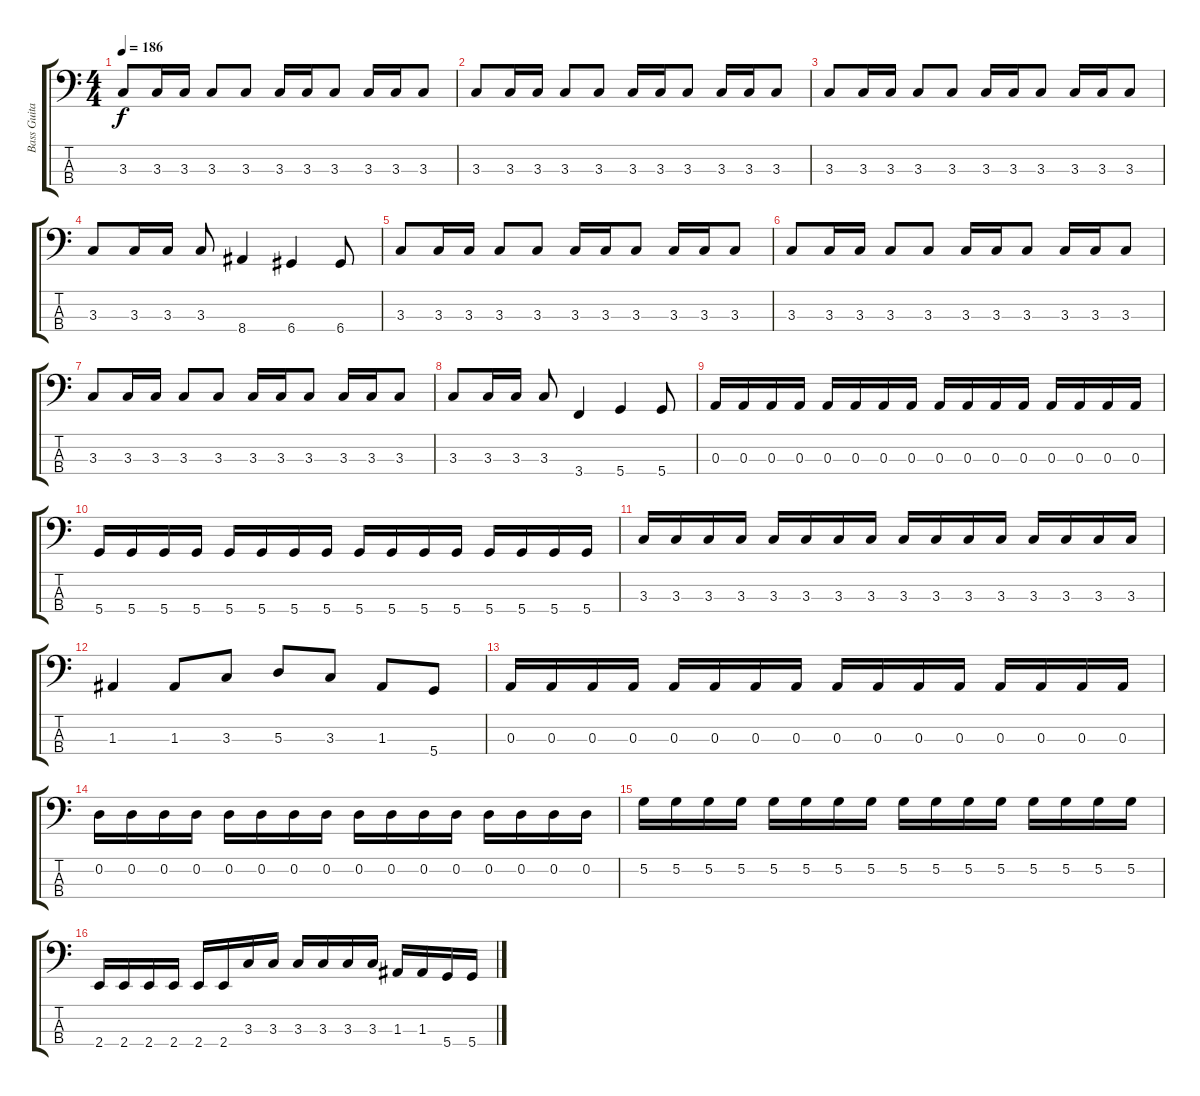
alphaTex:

\track ("Bass Guitar" "Bass Guita") {instrument electricbassfinger}
\staff {score tabs}
\tuning (G2 D2 A1 D1) {hide}
\ts (4 4)
\tempo 186
\clef f4
\ks c
3.3.8{dy f} 3.3.16 3.3.16 3.3.8 3.3.8 3.3.16 3.3.16 3.3.8 3.3.16 3.3.16 3.3.8 |
3.3.8 3.3.16 3.3.16 3.3.8 3.3.8 3.3.16 3.3.16 3.3.8 3.3.16 3.3.16 3.3.8 |
3.3.8 3.3.16 3.3.16 3.3.8 3.3.8 3.3.16 3.3.16 3.3.8 3.3.16 3.3.16 3.3.8 |
3.3.8 3.3.16 3.3.16 3.3.8 8.4.4 6.4.4 6.4.8 |
3.3.8 3.3.16 3.3.16 3.3.8 3.3.8 3.3.16 3.3.16 3.3.8 3.3.16 3.3.16 3.3.8 |
3.3.8 3.3.16 3.3.16 3.3.8 3.3.8 3.3.16 3.3.16 3.3.8 3.3.16 3.3.16 3.3.8 |
3.3.8 3.3.16 3.3.16 3.3.8 3.3.8 3.3.16 3.3.16 3.3.8 3.3.16 3.3.16 3.3.8 |
3.3.8 3.3.16 3.3.16 3.3.8 3.4.4 5.4.4 5.4.8 |
0.3.16 0.3.16 0.3.16 0.3.16 0.3.16 0.3.16 0.3.16 0.3.16 0.3.16 0.3.16 0.3.16 0.3.16 0.3.16 0.3.16 0.3.16 0.3.16 |
5.4.16 5.4.16 5.4.16 5.4.16 5.4.16 5.4.16 5.4.16 5.4.16 5.4.16 5.4.16 5.4.16 5.4.16 5.4.16 5.4.16 5.4.16 5.4.16 |
3.3.16 3.3.16 3.3.16 3.3.16 3.3.16 3.3.16 3.3.16 3.3.16 3.3.16 3.3.16 3.3.16 3.3.16 3.3.16 3.3.16 3.3.16 3.3.16 |
1.3.4 1.3.8 3.3.8 5.3.8 3.3.8 1.3.8 5.4.8 |
0.3.16 0.3.16 0.3.16 0.3.16 0.3.16 0.3.16 0.3.16 0.3.16 0.3.16 0.3.16 0.3.16 0.3.16 0.3.16 0.3.16 0.3.16 0.3.16 |
0.2.16 0.2.16 0.2.16 0.2.16 0.2.16 0.2.16 0.2.16 0.2.16 0.2.16 0.2.16 0.2.16 0.2.16 0.2.16 0.2.16 0.2.16 0.2.16 |
5.2.16 5.2.16 5.2.16 5.2.16 5.2.16 5.2.16 5.2.16 5.2.16 5.2.16 5.2.16 5.2.16 5.2.16 5.2.16 5.2.16 5.2.16 5.2.16 |
2.4.16 2.4.16 2.4.16 2.4.16 2.4.16 2.4.16 3.3.16 3.3.16 3.3.16 3.3.16 3.3.16 3.3.16 1.3.16 1.3.16 5.4.16 5.4.16
